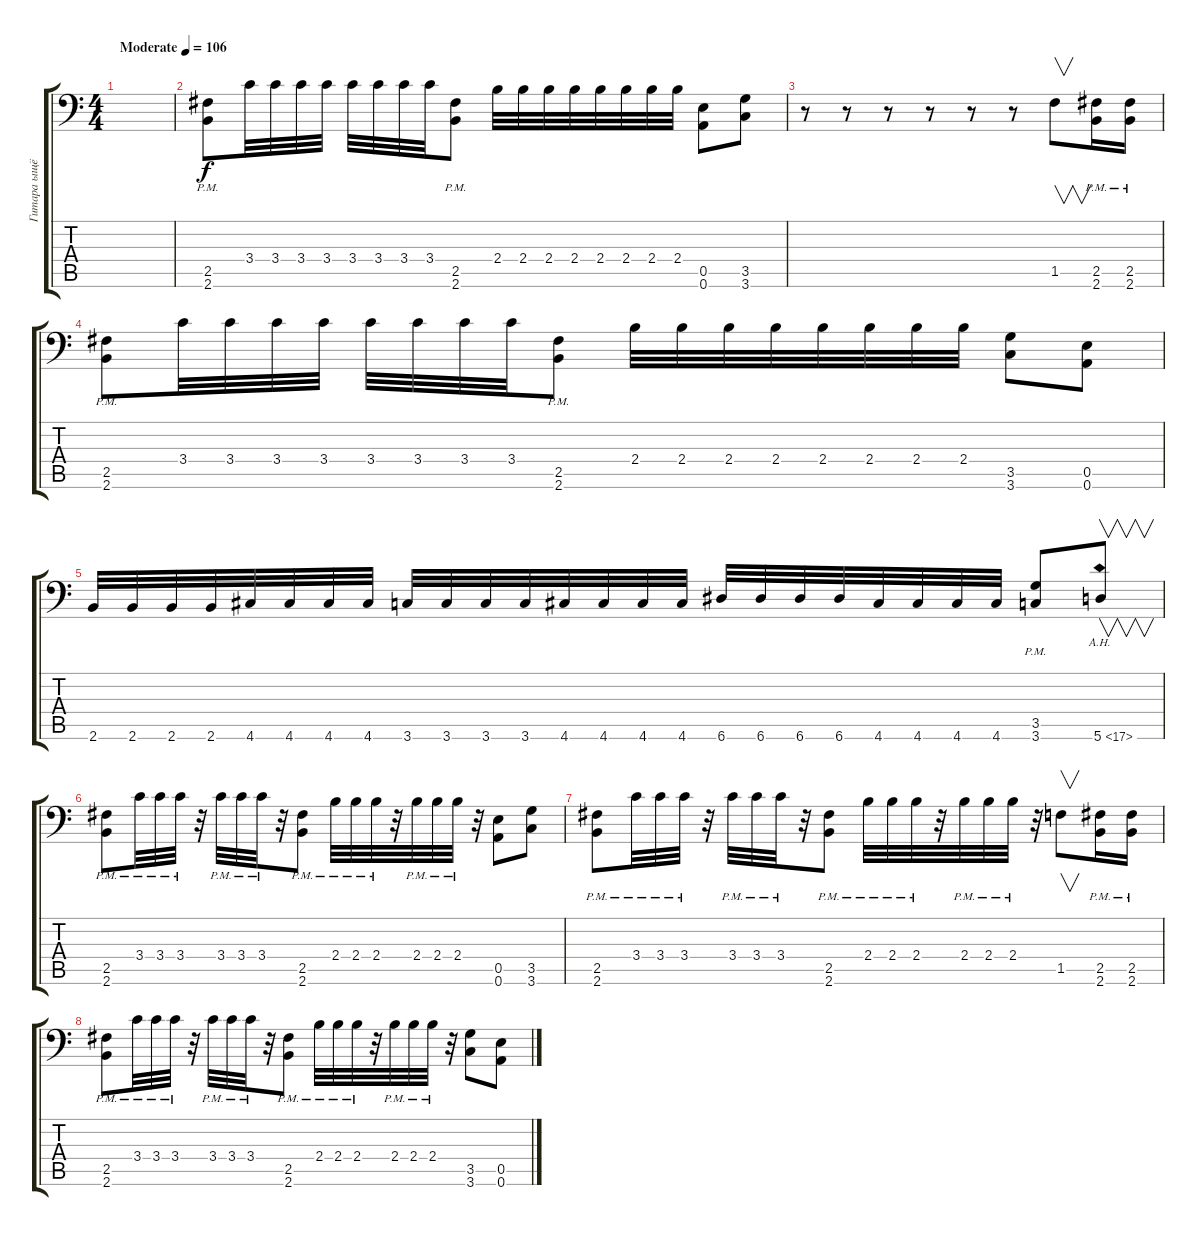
\track ("Гитара ыщё" "Гитара ыщё") {instrument distortionguitar}
\staff {score tabs}
\tuning (B3 Gb3 D3 A2 E2 A1) {hide}
\ts (4 4)
\tempo (106 "Moderate")
\clef f4
\ks c
|
(2.5{pm} 2.6{pm}).8 3.4.32 3.4.32 3.4.32 3.4.32 3.4.32 3.4.32 3.4.32 3.4.32 (2.5{pm} 2.6{pm}).8 2.4.32 2.4.32 2.4.32 2.4.32 2.4.32 2.4.32 2.4.32 2.4.32 (0.5 0.6).8 (3.5 3.6).8 |
r.8 r.8 r.8 r.8 r.8 r.8 1.5.8{v} (2.5{pm} 2.6{pm}).16 (2.5{pm} 2.6{pm}).16 |
(2.5{pm} 2.6{pm}).8 3.4.32 3.4.32 3.4.32 3.4.32 3.4.32 3.4.32 3.4.32 3.4.32 (2.5{pm} 2.6{pm}).8 2.4.32 2.4.32 2.4.32 2.4.32 2.4.32 2.4.32 2.4.32 2.4.32 (3.5 3.6).8 (0.5 0.6).8 |
2.6.32 2.6.32 2.6.32 2.6.32 4.6.32 4.6.32 4.6.32 4.6.32 3.6.32 3.6.32 3.6.32 3.6.32 4.6.32 4.6.32 4.6.32 4.6.32 6.6.32 6.6.32 6.6.32 6.6.32 4.6.32 4.6.32 4.6.32 4.6.32 (3.5{pm} 3.6{pm}).8 5.6{ah 12}.8{v} |
(2.5 2.6{pm}).8 3.4{pm}.32 3.4{pm}.32 3.4{pm}.32 r.32 3.4{pm}.32 3.4{pm}.32 3.4{pm}.32 r.32 (2.5{pm} 2.6{pm}).8 2.4{pm}.32 2.4{pm}.32 2.4{pm}.32 r.32 2.4{pm}.32 2.4{pm}.32 2.4{pm}.32 r.32 (0.5 0.6).8 (3.5 3.6).8 |
(2.5{pm} 2.6{pm}).8 3.4{pm}.32 3.4{pm}.32 3.4{pm}.32 r.32 3.4{pm}.32 3.4{pm}.32 3.4{pm}.32 r.32 (2.5{pm} 2.6{pm}).8 2.4{pm}.32 2.4{pm}.32 2.4{pm}.32 r.32 2.4{pm}.32 2.4{pm}.32 2.4{pm}.32 r.32 1.5.8{v} (2.5{pm} 2.6{pm}).16 (2.5{pm} 2.6{pm}).16 |
(2.5{pm} 2.6{pm}).8 3.4{pm}.32 3.4{pm}.32 3.4{pm}.32 r.32 3.4{pm}.32 3.4{pm}.32 3.4{pm}.32 r.32 (2.5{pm} 2.6{pm}).8 2.4{pm}.32 2.4{pm}.32 2.4{pm}.32 r.32 2.4{pm}.32 2.4{pm}.32 2.4{pm}.32 r.32 (3.5 3.6).8 (0.5 0.6).8
